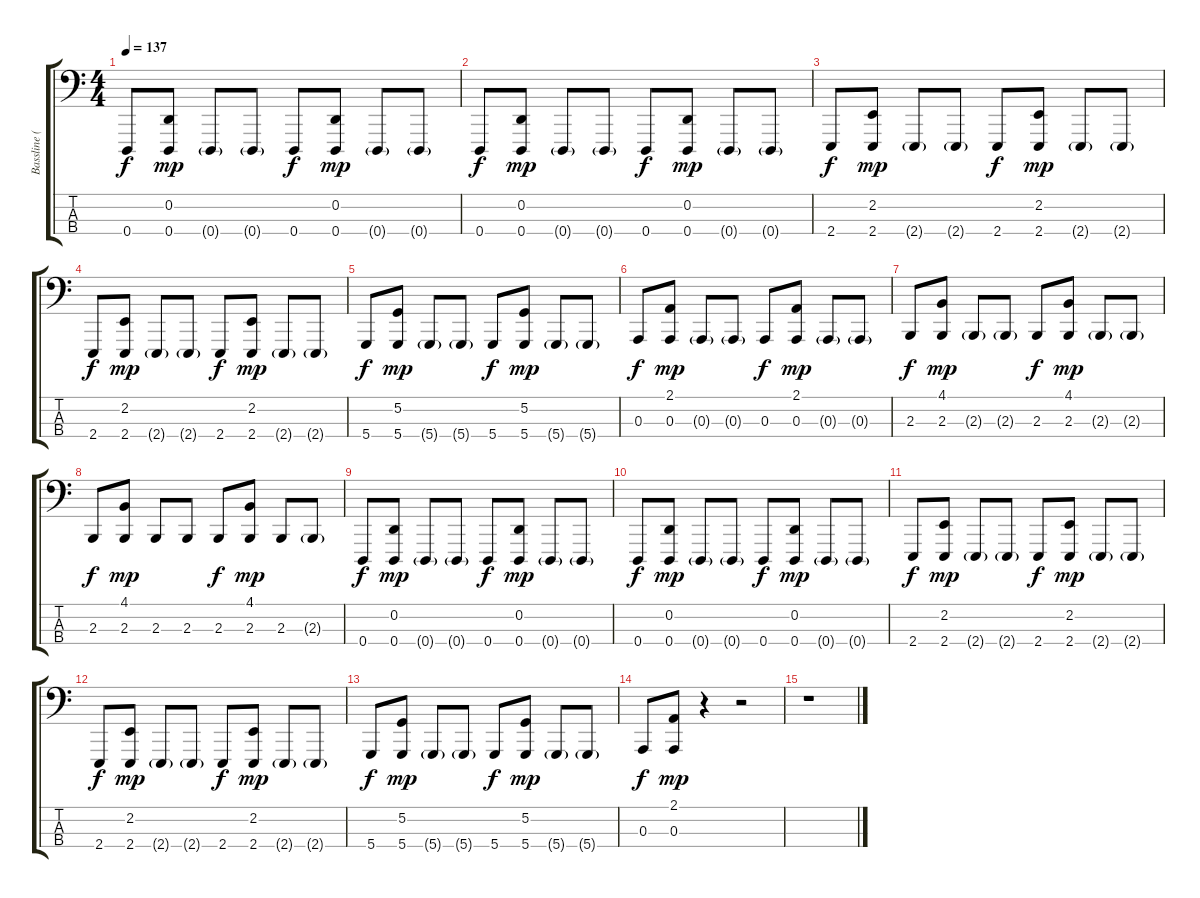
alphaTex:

\track ("Bassline (Drop D)" "Bassline (") {instrument lead2sawtooth}
\staff {score tabs}
\tuning (G2 D2 A1 D1) {hide}
\ts (4 4)
\tempo 137
\clef f4
\ks c
0.4.8{dy f} (0.2 0.4).8{dy mp} 0.4{g}.8 0.4{g}.8 0.4.8{dy f} (0.2 0.4).8{dy mp} 0.4{g}.8 0.4{g}.8 |
0.4.8{dy f} (0.2 0.4).8{dy mp} 0.4{g}.8 0.4{g}.8 0.4.8{dy f} (0.2 0.4).8{dy mp} 0.4{g}.8 0.4{g}.8 |
2.4.8{dy f} (2.2 2.4).8{dy mp} 2.4{g}.8 2.4{g}.8 2.4.8{dy f} (2.2 2.4).8{dy mp} 2.4{g}.8 2.4{g}.8 |
2.4.8{dy f} (2.2 2.4).8{dy mp} 2.4{g}.8 2.4{g}.8 2.4.8{dy f} (2.2 2.4).8{dy mp} 2.4{g}.8 2.4{g}.8 |
5.4.8{dy f} (5.2 5.4).8{dy mp} 5.4{g}.8 5.4{g}.8 5.4.8{dy f} (5.2 5.4).8{dy mp} 5.4{g}.8 5.4{g}.8 |
0.3.8{dy f} (2.1 0.3).8{dy mp} 0.3{g}.8 0.3{g}.8 0.3.8{dy f} (2.1 0.3).8{dy mp} 0.3{g}.8 0.3{g}.8 |
2.3.8{dy f volume 16 instrument lead2sawtooth} (4.1 2.3).8{dy mp} 2.3{g}.8 2.3{g}.8 2.3.8{dy f} (4.1 2.3).8{dy mp} 2.3{g}.8 2.3{g}.8 |
2.3.8{dy f} (4.1 2.3).8{dy mp} 2.3.8 2.3.8 2.3.8{dy f} (4.1 2.3).8{dy mp} 2.3.8 2.3{g}.8 |
0.4.8{dy f} (0.2 0.4).8{dy mp} 0.4{g}.8 0.4{g}.8 0.4.8{dy f} (0.2 0.4).8{dy mp} 0.4{g}.8 0.4{g}.8 |
0.4.8{dy f} (0.2 0.4).8{dy mp} 0.4{g}.8 0.4{g}.8 0.4.8{dy f} (0.2 0.4).8{dy mp} 0.4{g}.8 0.4{g}.8 |
2.4.8{dy f} (2.2 2.4).8{dy mp} 2.4{g}.8 2.4{g}.8 2.4.8{dy f} (2.2 2.4).8{dy mp} 2.4{g}.8 2.4{g}.8 |
2.4.8{dy f} (2.2 2.4).8{dy mp} 2.4{g}.8 2.4{g}.8 2.4.8{dy f} (2.2 2.4).8{dy mp} 2.4{g}.8 2.4{g}.8 |
5.4.8{dy f} (5.2 5.4).8{dy mp} 5.4{g}.8 5.4{g}.8 5.4.8{dy f} (5.2 5.4).8{dy mp} 5.4{g}.8 5.4{g}.8 |
0.3.8{dy f} (2.1 0.3).8{dy mp} r.4 r.2 |
r.1
